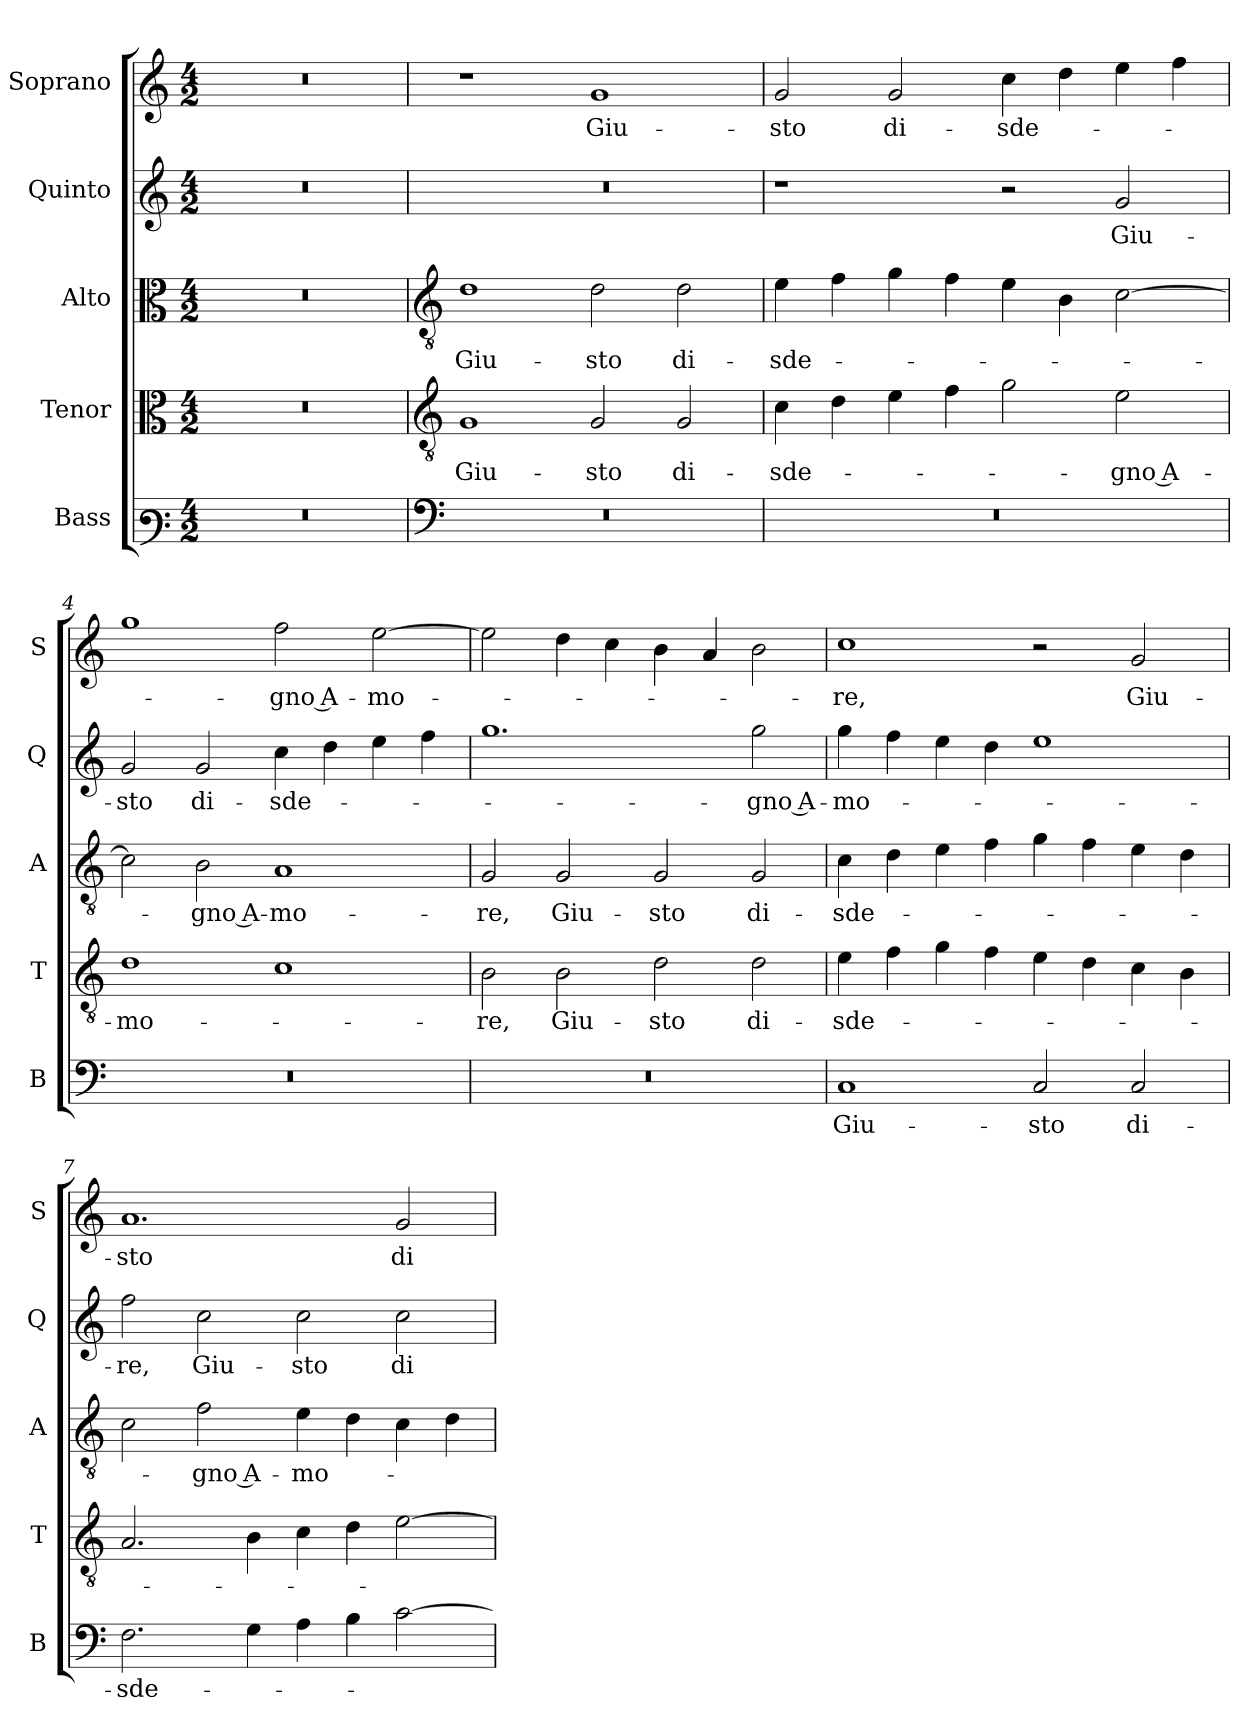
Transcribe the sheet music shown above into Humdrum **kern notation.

**kern	**text	**kern	**text	**kern	**text	**kern	**text	**kern	**text
*part5	*part5	*part4	*part4	*part3	*part3	*part2	*part2	*part1	*part1
*staff5	*staff5	*staff4	*staff4	*staff3	*staff3	*staff2	*staff2	*staff1	*staff1
*I"Bass	*	*I"Tenor	*	*I"Alto	*	*I"Quinto	*	*I"Soprano	*
*I'B	*	*I'T	*	*I'A	*	*I'Q	*	*I'S	*
*clefF3	*	*clefC3	*	*clefC3	*	*clefG2	*	*clefG2	*
*k[]	*	*k[]	*	*k[]	*	*k[]	*	*k[]	*
*C:	*	*C:	*	*C:	*	*C:	*	*C:	*
*M4/2	*	*M4/2	*	*M4/2	*	*M4/2	*	*M4/2	*
=1	=1	=1	=1	=1	=1	=1	=1	=1	=1
0r	.	0r	.	0r	.	0r	.	0r	.
=2	=2	=2	=2	=2	=2	=2	=2	=2	=2
*clefF4	*	*clefGv2	*	*clefGv2	*	*	*	*	*
!	!	!	!LO:LY:b	!	!LO:LY:b	!	!	!	!
0r	.	1G	Giu-	1d	Giu-	0r	.	1r	.
!	!	!	!LO:LY:b	!	!LO:LY:b	!	!	!	!LO:LY:b
.	.	2G/	-sto	2d\	-sto	.	.	1g	Giu-
!	!	!	!LO:LY:b	!	!LO:LY:b	!	!	!	!
.	.	2G/	di-	2d\	di-	.	.	.	.
=3	=3	=3	=3	=3	=3	=3	=3	=3	=3
!	!	!	!LO:LY:b	!	!LO:LY:b	!	!	!	!LO:LY:b
0r	.	4c\	-sde-	4e\	-sde-	1r	.	2g/	-sto
.	.	4d\	.	4f\	.	.	.	.	.
!	!	!	!	!	!	!	!	!	!LO:LY:b
.	.	4e\	.	4g\	.	.	.	2g/	di-
.	.	4f\	.	4f\	.	.	.	.	.
!	!	!	!	!	!	!	!	!	!LO:LY:b
.	.	2g\	.	4e\	.	2r	.	4cc\	-sde-
.	.	.	.	4B\	.	.	.	4dd\	.
!	!	!	!LO:LY:b	!	!	!	!LO:LY:b	!	!
.	.	2e\	-gno A-	[2c\	.	2g/	Giu-	4ee\	.
.	.	.	.	.	.	.	.	4ff\	.
=4	=4	=4	=4	=4	=4	=4	=4	=4	=4
!	!	!	!LO:LY:b	!	!	!	!LO:LY:b	!	!
0r	.	1d	-mo-	2c\]	.	2g/	-sto	1gg	.
!	!	!	!	!	!LO:LY:b	!	!LO:LY:b	!	!
.	.	.	.	2B\	-gno A-	2g/	di-	.	.
!	!	!	!	!	!LO:LY:b	!	!LO:LY:b	!	!LO:LY:b
.	.	1c	.	1A	-mo-	4cc\	-sde-	2ff\	-gno A-
.	.	.	.	.	.	4dd\	.	.	.
!	!	!	!	!	!	!	!	!	!LO:LY:b
.	.	.	.	.	.	4ee\	.	[2ee\	-mo-
.	.	.	.	.	.	4ff\	.	.	.
!!LO:LB:g=z
=5	=5	=5	=5	=5	=5	=5	=5	=5	=5
!	!	!	!LO:LY:b	!	!LO:LY:b	!	!	!	!
0r	.	2B\	-re,	2G/	-re,	1.gg	.	2ee\]	.
!	!	!	!LO:LY:b	!	!LO:LY:b	!	!	!	!
.	.	2B\	Giu-	2G/	Giu-	.	.	4dd\	.
.	.	.	.	.	.	.	.	4cc\	.
!	!	!	!LO:LY:b	!	!LO:LY:b	!	!	!	!
.	.	2d\	-sto	2G/	-sto	.	.	4b\	.
.	.	.	.	.	.	.	.	4a/	.
!	!	!	!LO:LY:b	!	!LO:LY:b	!	!LO:LY:b	!	!
.	.	2d\	di-	2G/	di-	2gg\	-gno A-	2b\	.
=6	=6	=6	=6	=6	=6	=6	=6	=6	=6
!	!LO:LY:b	!	!LO:LY:b	!	!LO:LY:b	!	!LO:LY:b	!	!LO:LY:b
1C	Giu-	4e\	-sde-	4c\	-sde-	4gg\	-mo-	1cc	-re,
.	.	4f\	.	4d\	.	4ff\	.	.	.
.	.	4g\	.	4e\	.	4ee\	.	.	.
.	.	4f\	.	4f\	.	4dd\	.	.	.
!	!LO:LY:b	!	!	!	!	!	!	!	!
2C/	-sto	4e\	.	4g\	.	1ee	.	2r	.
.	.	4d\	.	4f\	.	.	.	.	.
!	!LO:LY:b	!	!	!	!	!	!	!	!LO:LY:b
2C/	di-	4c\	.	4e\	.	.	.	2g/	Giu-
.	.	4B\	.	4d\	.	.	.	.	.
=7	=7	=7	=7	=7	=7	=7	=7	=7	=7
!	!LO:LY:b	!	!	!	!	!	!LO:LY:b	!	!LO:LY:b
2.F\	-sde-	2.A/	.	2c\	.	2ff\	-re,	1.a	-sto
!	!	!	!	!	!LO:LY:b	!	!LO:LY:b	!	!
.	.	.	.	2f\	-gno A-	2cc\	Giu-	.	.
4G\	.	4B\	.	.	.	.	.	.	.
!	!	!	!	!	!LO:LY:b	!	!LO:LY:b	!	!
4A\	.	4c\	.	4e\	-mo-	2cc\	-sto	.	.
4B\	.	4d\	.	4d\	.	.	.	.	.
!	!	!	!	!	!	!	!LO:LY:b	!	!LO:LY:b
[2c\	.	[2e\	.	4c\	.	2cc\	di-	2g/	di-
.	.	.	.	4d\	.	.	.	.	.
=	=	=	=	=	=	=	=	=	=
*-	*-	*-	*-	*-	*-	*-	*-	*-	*-
